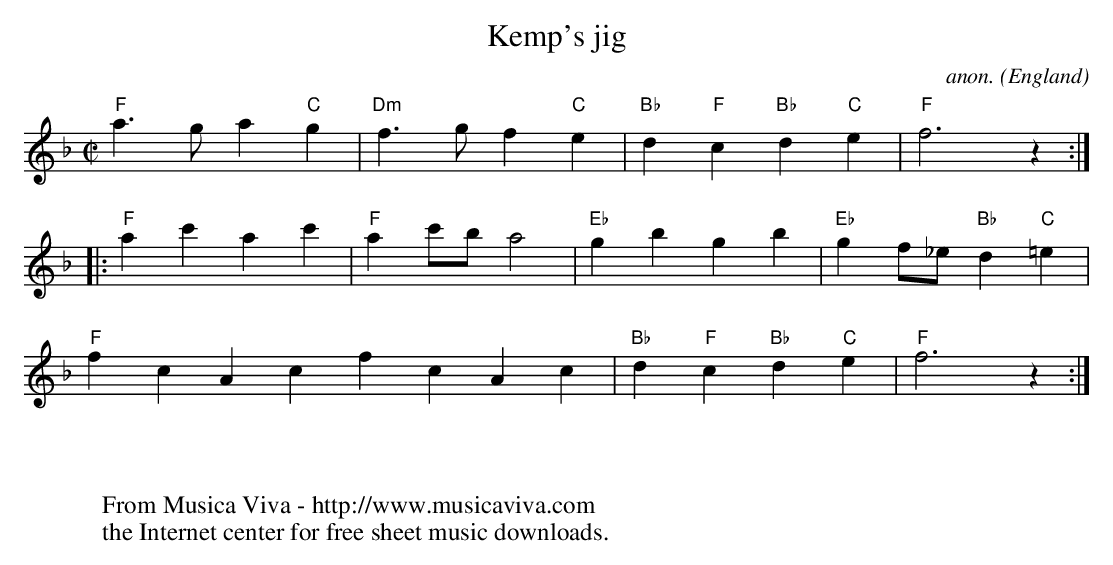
X:1
T:Kemp's jig
C:anon.
O:England
M:C|
L:1/4
K:F
"F"a>g a"C"g|"Dm"f>g f"C"e|"Bb"d"F"c "Bb"d"C"e|"F"f3z:|
|:"F"ac' ac'|"F"ac'/b/ a2|"Eb"gb gb|"Eb"gf/_e/ "Bb"d"C"=e|
"F"fcAc fcAc|"Bb"d"F"c "Bb"d"C"e|"F"f3z:|
W:
W:
W:  From Musica Viva - http://www.musicaviva.com
W:  the Internet center for free sheet music downloads.
